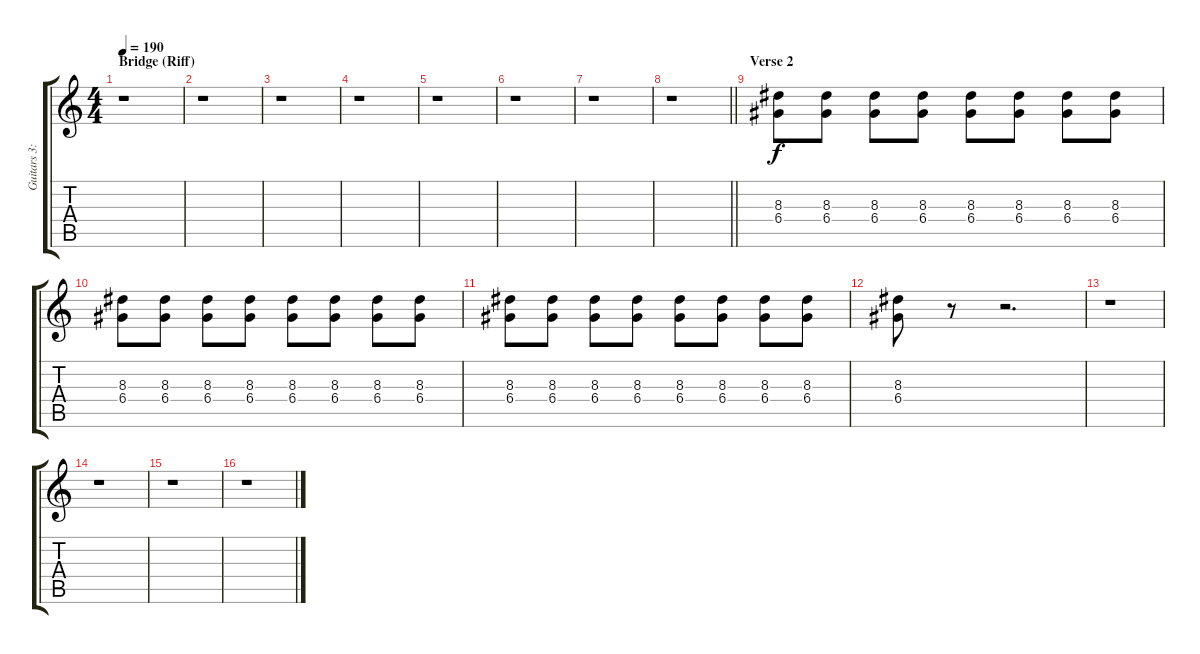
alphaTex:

\track ("Guitars 3: (Right-Pan)" "Guitars 3:") {instrument distortionguitar}
\staff {score tabs}
\tuning (E4 B3 G3 D3 A2 E2) {hide}
\ts (4 4)
\section ("" "Bridge (Riff)")
\tempo 190
\clef g2
\ks c
r.1{dy f} |
r.1 |
r.1 |
r.1 |
r.1 |
r.1 |
r.1 |
\barLineRight lightlight
r.1 |
\section ("" "Verse 2")
(8.3 6.4).8 (8.3 6.4).8 (8.3 6.4).8 (8.3 6.4).8 (8.3 6.4).8 (8.3 6.4).8 (8.3 6.4).8 (8.3 6.4).8 |
(8.3 6.4).8 (8.3 6.4).8 (8.3 6.4).8 (8.3 6.4).8 (8.3 6.4).8 (8.3 6.4).8 (8.3 6.4).8 (8.3 6.4).8 |
(8.3 6.4).8 (8.3 6.4).8 (8.3 6.4).8 (8.3 6.4).8 (8.3 6.4).8 (8.3 6.4).8 (8.3 6.4).8 (8.3 6.4).8 |
(8.3 6.4).8 r.8 r.2{d} |
r.1 |
r.1 |
r.1 |
r.1
